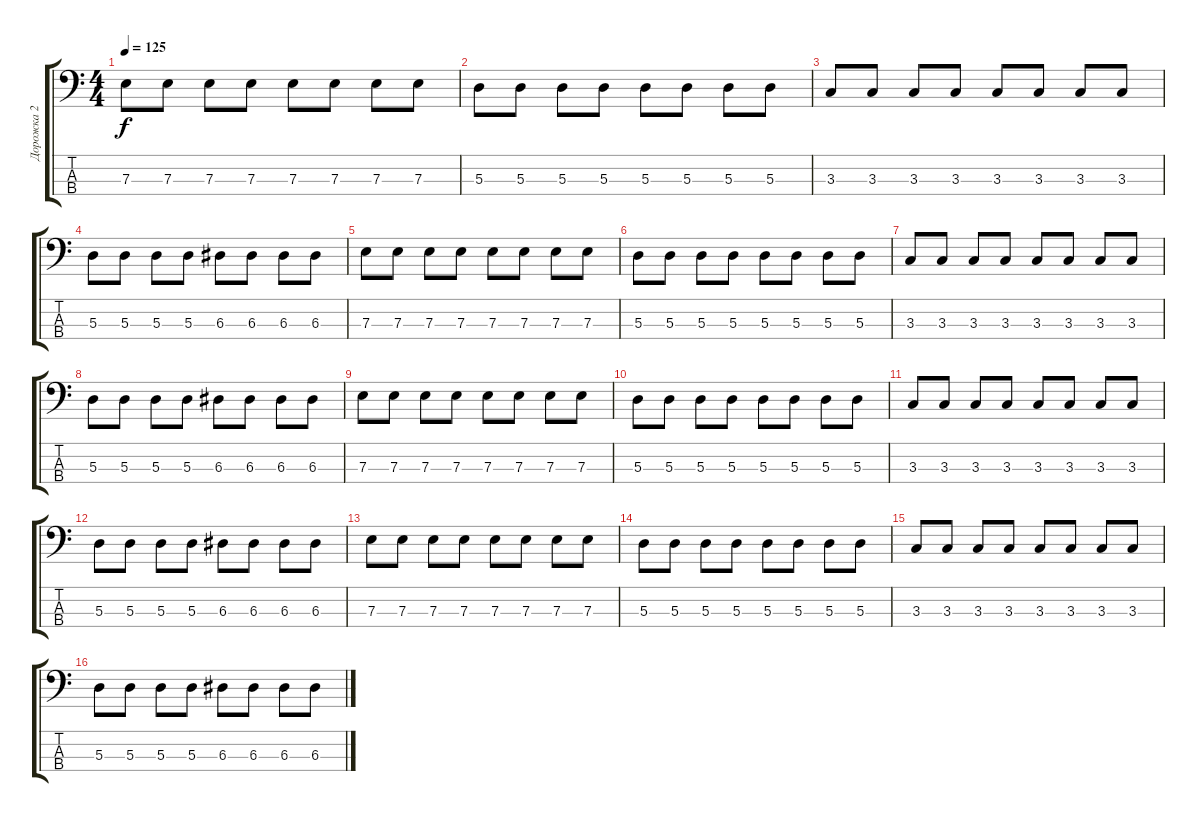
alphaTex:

\track ("Дорожка 2" "Дорожка 2") {instrument electricbassfinger}
\staff {score tabs}
\tuning (G2 D2 A1 E1) {hide}
\ts (4 4)
\tempo 125
\clef f4
\ks c
7.3.8{dy f} 7.3.8 7.3.8 7.3.8 7.3.8 7.3.8 7.3.8 7.3.8 |
5.3.8 5.3.8 5.3.8 5.3.8 5.3.8 5.3.8 5.3.8 5.3.8 |
3.3.8 3.3.8 3.3.8 3.3.8 3.3.8 3.3.8 3.3.8 3.3.8 |
5.3.8 5.3.8 5.3.8 5.3.8 6.3.8 6.3.8 6.3.8 6.3.8 |
7.3.8 7.3.8 7.3.8 7.3.8 7.3.8 7.3.8 7.3.8 7.3.8 |
5.3.8 5.3.8 5.3.8 5.3.8 5.3.8 5.3.8 5.3.8 5.3.8 |
3.3.8 3.3.8 3.3.8 3.3.8 3.3.8 3.3.8 3.3.8 3.3.8 |
5.3.8 5.3.8 5.3.8 5.3.8 6.3.8 6.3.8 6.3.8 6.3.8 |
7.3.8 7.3.8 7.3.8 7.3.8 7.3.8 7.3.8 7.3.8 7.3.8 |
5.3.8 5.3.8 5.3.8 5.3.8 5.3.8 5.3.8 5.3.8 5.3.8 |
3.3.8 3.3.8 3.3.8 3.3.8 3.3.8 3.3.8 3.3.8 3.3.8 |
5.3.8 5.3.8 5.3.8 5.3.8 6.3.8 6.3.8 6.3.8 6.3.8 |
7.3.8 7.3.8 7.3.8 7.3.8 7.3.8 7.3.8 7.3.8 7.3.8 |
5.3.8 5.3.8 5.3.8 5.3.8 5.3.8 5.3.8 5.3.8 5.3.8 |
3.3.8 3.3.8 3.3.8 3.3.8 3.3.8 3.3.8 3.3.8 3.3.8 |
5.3.8 5.3.8 5.3.8 5.3.8 6.3.8 6.3.8 6.3.8 6.3.8
